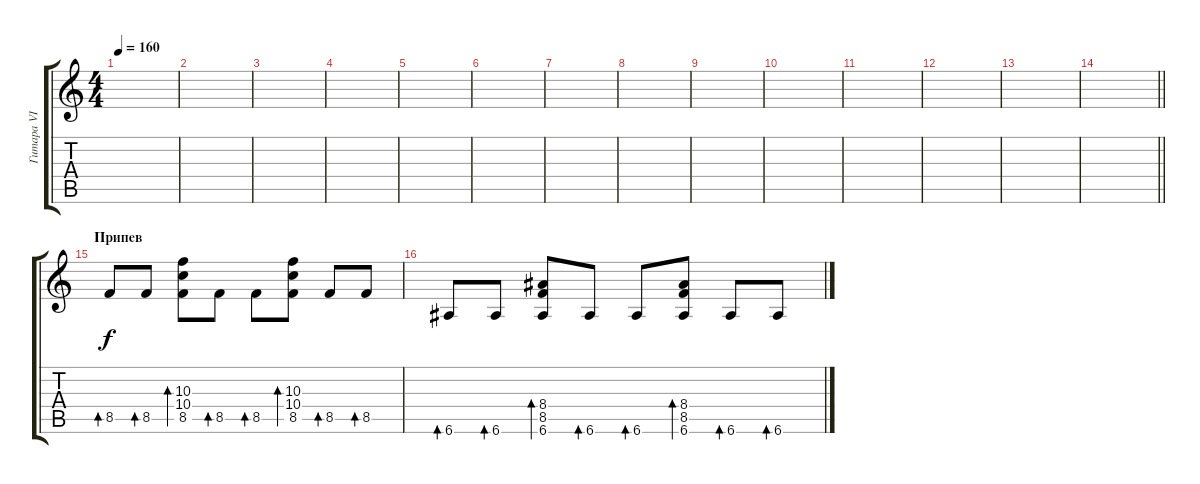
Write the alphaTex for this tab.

\track ("Гитара VI" "Гитара VI") {instrument overdrivenguitar}
\staff {score tabs}
\tuning (E4 B3 G3 D3 A2 E2) {hide}
\ts (4 4)
\tempo 160
\clef g2
\ks c
|
|
|
|
|
|
|
|
|
|
|
|
|
\barLineRight lightlight
|
\section ("" "Припев")
8.5.8{bd 60} 8.5.8{bd 60} (10.3 10.4 8.5).8{bd 60} 8.5.8{bd 60} 8.5.8{bd 60} (10.3 10.4 8.5).8{bd 60} 8.5.8{bd 60} 8.5.8{bd 60} |
6.6.8{bd 60} 6.6.8{bd 60} (8.4 8.5 6.6).8{bd 60} 6.6.8{bd 60} 6.6.8{bd 60} (8.4 8.5 6.6).8{bd 60} 6.6.8{bd 60} 6.6.8{bd 60}
